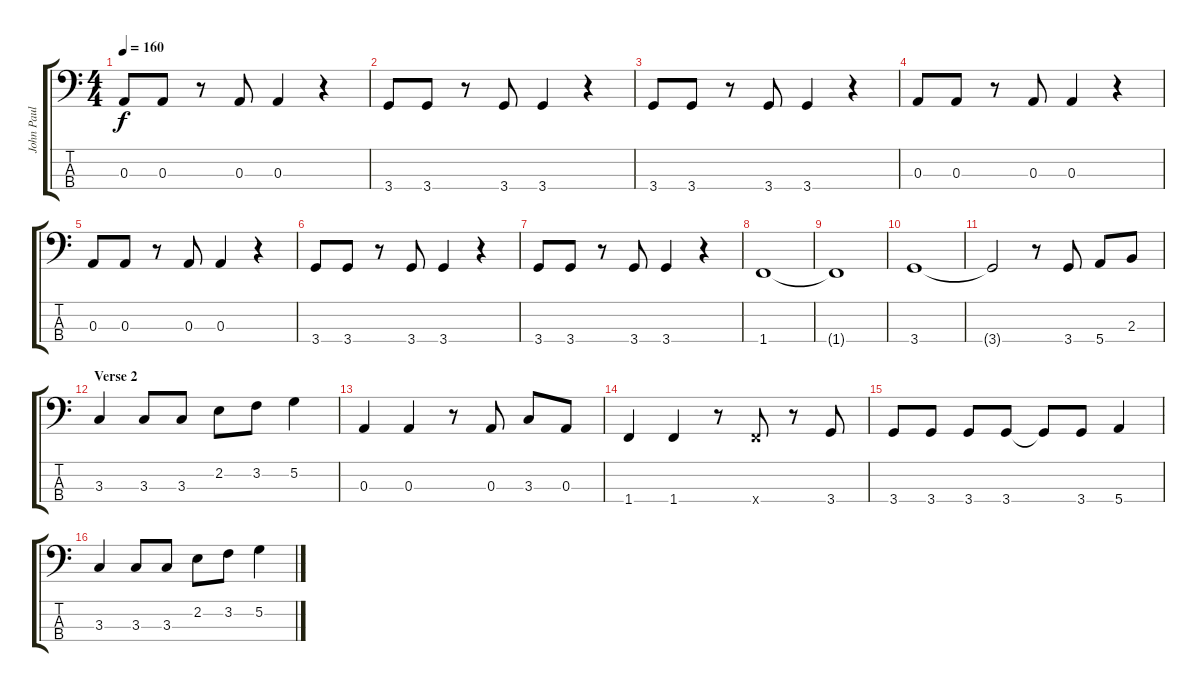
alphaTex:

\track ("John Paul Jones - Bass" "John Paul ") {instrument electricbassfinger}
\staff {score tabs}
\tuning (G2 D2 A1 E1) {hide}
\ts (4 4)
\tempo 160
\clef f4
\ks c
0.3.8{dy f} 0.3.8 r.8 0.3.8 0.3.4 r.4 |
3.4.8 3.4.8 r.8 3.4.8 3.4.4 r.4 |
3.4.8 3.4.8 r.8 3.4.8 3.4.4 r.4 |
0.3.8 0.3.8 r.8 0.3.8 0.3.4 r.4 |
0.3.8 0.3.8 r.8 0.3.8 0.3.4 r.4 |
3.4.8 3.4.8 r.8 3.4.8 3.4.4 r.4 |
3.4.8 3.4.8 r.8 3.4.8 3.4.4 r.4 |
1.4.1 |
1.4{t}.1 |
3.4.1 |
3.4{t}.2 r.8 3.4.8 5.4.8 2.3.8 |
\section ("" "Verse 2")
3.3.4 3.3.8 3.3.8 2.2.8 3.2.8 5.2.4 |
0.3.4 0.3.4 r.8 0.3.8 3.3.8 0.3.8 |
1.4.4 1.4.4 r.8 1.4{x}.8 r.8 3.4.8 |
3.4.8 3.4.8 3.4.8 3.4.8 3.4{t}.8 3.4.8 5.4.4 |
3.3.4 3.3.8 3.3.8 2.2.8 3.2.8 5.2.4
